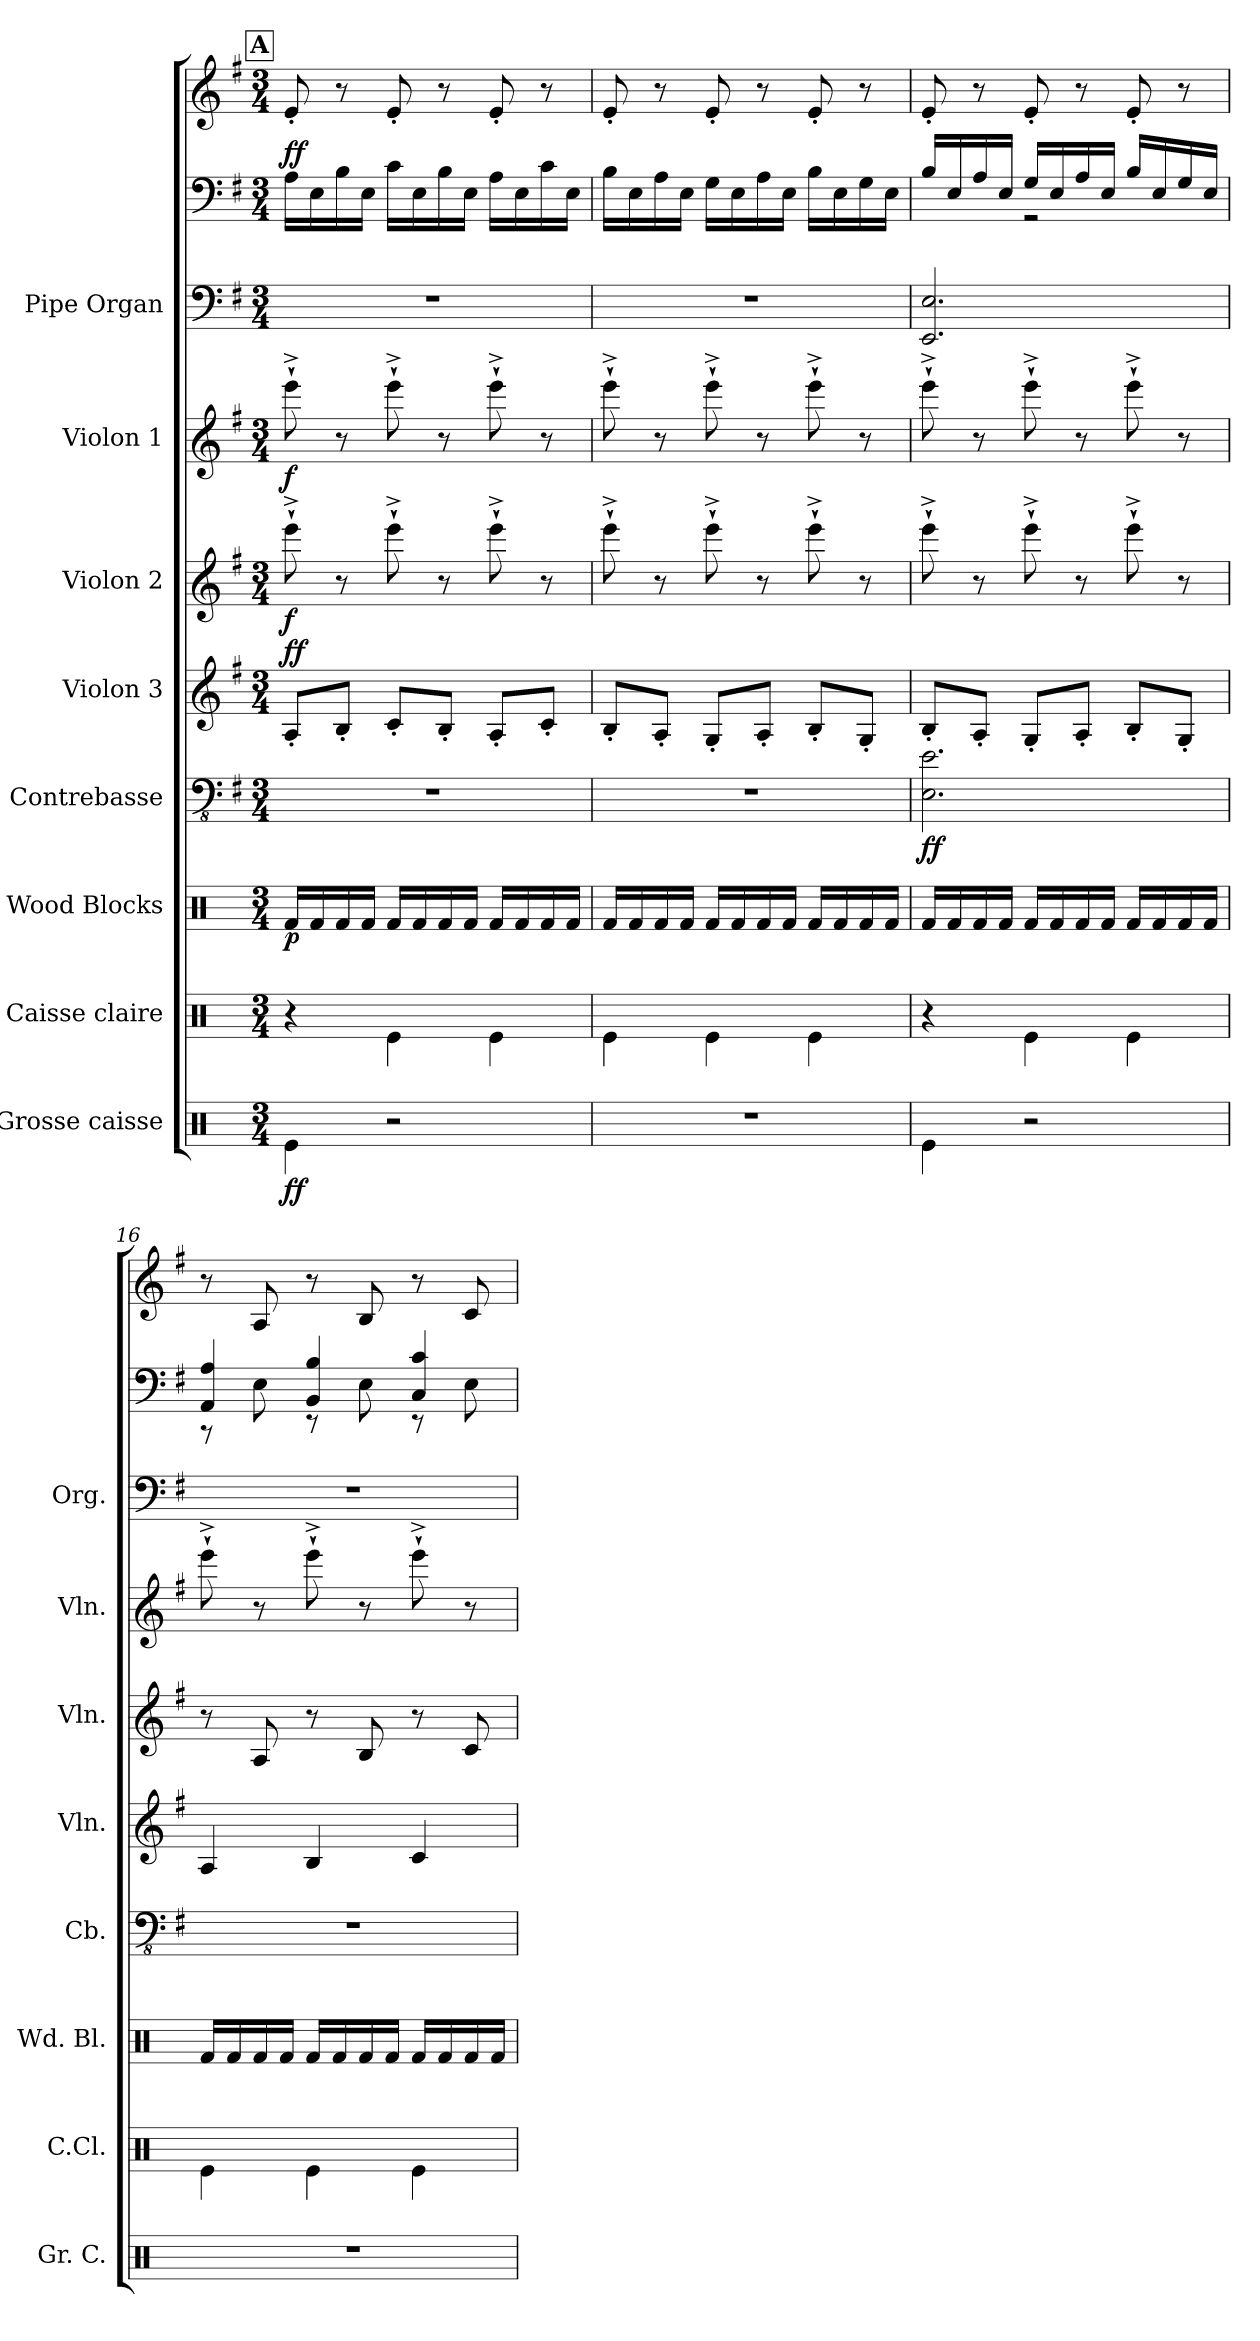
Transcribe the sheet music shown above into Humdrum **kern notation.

**kern	**dynam	**kern	**kern	**dynam	**kern	**dynam	**kern	**dynam	**kern	**dynam	**kern	**dynam	**kern	**kern	**kern	**dynam
*part8	*part8	*part7	*part6	*part6	*part5	*part5	*part4	*part4	*part3	*part3	*part2	*part2	*part1	*part1	*part1	*part1
*staff10	*staff10	*staff9	*staff8	*staff8	*staff7	*staff7	*staff6	*staff6	*staff5	*staff5	*staff4	*staff4	*staff3	*staff2	*staff1	*staff1/2/3
*I"Grosse caisse	*	*I"Caisse claire	*I"Wood Blocks	*	*I"Contrebasse	*	*I"Violon 3	*	*I"Violon 2	*	*I"Violon 1	*	*I"Pipe Organ	*	*	*
*I'Gr. C.	*	*I'C.Cl.	*I'Wd. Bl.	*	*I'Cb.	*	*I'Vln.	*	*I'Vln.	*	*I'Vln.	*	*I'Org.	*	*	*
*clefX	*	*clefX	*clefX	*	*clefFv4	*	*clefG2	*	*clefG2	*	*clefG2	*	*clefF4	*clefF4	*clefG2	*
*	*	*	*	*	*ITrd7c12	*	*	*	*	*	*	*	*	*	*	*
*k[]	*	*k[]	*k[]	*	*k[f#]	*	*k[f#]	*	*k[f#]	*	*k[f#]	*	*k[f#]	*k[f#]	*k[f#]	*
*M3/4	*	*M3/4	*M3/4	*	*M3/4	*	*M3/4	*	*M3/4	*	*M3/4	*	*M3/4	*M3/4	*M3/4	*
!!LO:REH:place=s1:a:B:fs=14:t=A
=13	=13	=13	=13	=13	=13	=13	=13	=13	=13	=13	=13	=13	=13	=13	=13	=13
!	!LO:DY:b	!	!	!LO:DY:b	!	!	!	!LO:DY:a	!	!	!	!	!	!	!	!
!	!	!	!	!	!	!	!	!LO:DY:n=1:b	!	!LO:DY:b	!	!LO:DY:b	!	!	!	!LO:DY:b=2
!	!	!	!	!	!	!	!	!	!	!	!	!	!	!	!	!LO:DY:n=1:a=2
4Re\	ff	4r	16Rf/LL	p	2.r	.	8A'/L	f f	8eee^`\	f	8eee^`\	f	2.r	16A\LL	8e'/	f f
.	.	.	16Rf/	.	.	.	.	.	.	.	.	.	.	16E\	.	.
.	.	.	16Rf/	.	.	.	8B'/J	.	8r	.	8r	.	.	16B\	8r	.
.	.	.	16Rf/JJ	.	.	.	.	.	.	.	.	.	.	16E\JJ	.	.
2r	.	4Re\	16Rf/LL	.	.	.	8c'/L	.	8eee^`\	.	8eee^`\	.	.	16c\LL	8e'/	.
.	.	.	16Rf/	.	.	.	.	.	.	.	.	.	.	16E\	.	.
.	.	.	16Rf/	.	.	.	8B'/J	.	8r	.	8r	.	.	16B\	8r	.
.	.	.	16Rf/JJ	.	.	.	.	.	.	.	.	.	.	16E\JJ	.	.
.	.	4Re\	16Rf/LL	.	.	.	8A'/L	.	8eee^`\	.	8eee^`\	.	.	16A\LL	8e'/	.
.	.	.	16Rf/	.	.	.	.	.	.	.	.	.	.	16E\	.	.
.	.	.	16Rf/	.	.	.	8c'/J	.	8r	.	8r	.	.	16c\	8r	.
.	.	.	16Rf/JJ	.	.	.	.	.	.	.	.	.	.	16E\JJ	.	.
=14	=14	=14	=14	=14	=14	=14	=14	=14	=14	=14	=14	=14	=14	=14	=14	=14
2.r	.	4Re\	16Rf/LL	.	2.r	.	8B'/L	.	8eee^`\	.	8eee^`\	.	2.r	16B\LL	8e'/	.
.	.	.	16Rf/	.	.	.	.	.	.	.	.	.	.	16E\	.	.
.	.	.	16Rf/	.	.	.	8A'/J	.	8r	.	8r	.	.	16A\	8r	.
.	.	.	16Rf/JJ	.	.	.	.	.	.	.	.	.	.	16E\JJ	.	.
.	.	4Re\	16Rf/LL	.	.	.	8G'/L	.	8eee^`\	.	8eee^`\	.	.	16G\LL	8e'/	.
.	.	.	16Rf/	.	.	.	.	.	.	.	.	.	.	16E\	.	.
.	.	.	16Rf/	.	.	.	8A'/J	.	8r	.	8r	.	.	16A\	8r	.
.	.	.	16Rf/JJ	.	.	.	.	.	.	.	.	.	.	16E\JJ	.	.
.	.	4Re\	16Rf/LL	.	.	.	8B'/L	.	8eee^`\	.	8eee^`\	.	.	16B\LL	8e'/	.
.	.	.	16Rf/	.	.	.	.	.	.	.	.	.	.	16E\	.	.
.	.	.	16Rf/	.	.	.	8G'/J	.	8r	.	8r	.	.	16G\	8r	.
.	.	.	16Rf/JJ	.	.	.	.	.	.	.	.	.	.	16E\JJ	.	.
=15	=15	=15	=15	=15	=15	=15	=15	=15	=15	=15	=15	=15	=15	=15	=15	=15
*	*	*	*	*	*	*	*	*	*	*	*	*	*	*^	*	*
!	!	!	!	!	!	!LO:DY:b	!	!	!	!	!	!	!	!	!	!	!
4Re\	.	4r	16Rf/LL	.	2.EEE\ 2.EE\	ff	8B'/L	.	8eee^`\	.	8eee^`\	.	2.EE/ 2.E/	16B/LL	4ryy	8e'/	.
.	.	.	16Rf/	.	.	.	.	.	.	.	.	.	.	16E/	.	.	.
.	.	.	16Rf/	.	.	.	8A'/J	.	8r	.	8r	.	.	16A/	.	8r	.
.	.	.	16Rf/JJ	.	.	.	.	.	.	.	.	.	.	16E/JJ	.	.	.
2r	.	4Re\	16Rf/LL	.	.	.	8G'/L	.	8eee^`\	.	8eee^`\	.	.	16G/LL	2r	8e'/	.
.	.	.	16Rf/	.	.	.	.	.	.	.	.	.	.	16E/	.	.	.
.	.	.	16Rf/	.	.	.	8A'/J	.	8r	.	8r	.	.	16A/	.	8r	.
.	.	.	16Rf/JJ	.	.	.	.	.	.	.	.	.	.	16E/JJ	.	.	.
.	.	4Re\	16Rf/LL	.	.	.	8B'/L	.	8eee^`\	.	8eee^`\	.	.	16B/LL	.	8e'/	.
.	.	.	16Rf/	.	.	.	.	.	.	.	.	.	.	16E/	.	.	.
.	.	.	16Rf/	.	.	.	8G'/J	.	8r	.	8r	.	.	16G/	.	8r	.
.	.	.	16Rf/JJ	.	.	.	.	.	.	.	.	.	.	16E/JJ	.	.	.
!!LO:PB:g=z
=16	=16	=16	=16	=16	=16	=16	=16	=16	=16	=16	=16	=16	=16	=16	=16	=16	=16
2.r	.	4Re\	16Rf/LL	.	2.r	.	4A/	.	8r	.	8eee^`\	.	2.r	4AA/ 4A/	8r	8r	.
.	.	.	16Rf/	.	.	.	.	.	.	.	.	.	.	.	.	.	.
.	.	.	16Rf/	.	.	.	.	.	8A/	.	8r	.	.	.	8E\	8A/	.
.	.	.	16Rf/JJ	.	.	.	.	.	.	.	.	.	.	.	.	.	.
.	.	4Re\	16Rf/LL	.	.	.	4B/	.	8r	.	8eee^`\	.	.	4BB/ 4B/	8r	8r	.
.	.	.	16Rf/	.	.	.	.	.	.	.	.	.	.	.	.	.	.
.	.	.	16Rf/	.	.	.	.	.	8B/	.	8r	.	.	.	8E\	8B/	.
.	.	.	16Rf/JJ	.	.	.	.	.	.	.	.	.	.	.	.	.	.
.	.	4Re\	16Rf/LL	.	.	.	4c/	.	8r	.	8eee^`\	.	.	4C/ 4c/	8r	8r	.
.	.	.	16Rf/	.	.	.	.	.	.	.	.	.	.	.	.	.	.
.	.	.	16Rf/	.	.	.	.	.	8c/	.	8r	.	.	.	8E\	8c/	.
.	.	.	16Rf/JJ	.	.	.	.	.	.	.	.	.	.	.	.	.	.
*	*	*	*	*	*	*	*	*	*	*	*	*	*	*v	*v	*	*
=	=	=	=	=	=	=	=	=	=	=	=	=	=	=	=	=
*-	*-	*-	*-	*-	*-	*-	*-	*-	*-	*-	*-	*-	*-	*-	*-	*-
